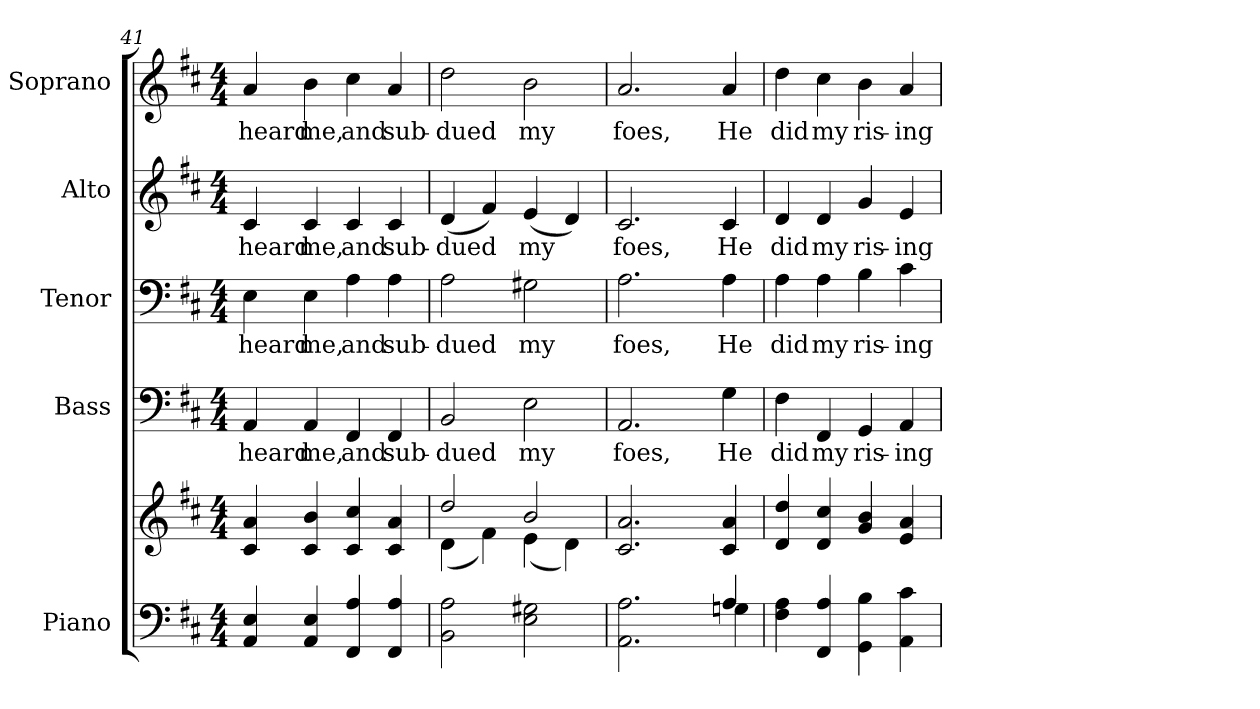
**kern	**kern	**kern	**text	**kern	**text	**kern	**text	**kern	**text
*part5	*part5	*part4	*part4	*part3	*part3	*part2	*part2	*part1	*part1
*staff6	*staff5	*staff4	*staff4	*staff3	*staff3	*staff2	*staff2	*staff1	*staff1
*I"Piano	*	*I"Bass	*	*I"Tenor	*	*I"Alto	*	*I"Soprano	*
*I'Pno.	*	*I'B.	*	*I'T.	*	*I'A.	*	*I'S.	*
*clefF4	*clefG2	*clefF4	*	*clefF4	*	*clefG2	*	*clefG2	*
*k[f#c#]	*k[f#c#]	*k[f#c#]	*	*k[f#c#]	*	*k[f#c#]	*	*k[f#c#]	*
*D:	*D:	*D:	*	*D:	*	*D:	*	*D:	*
*M4/4	*M4/4	*M4/4	*	*M4/4	*	*M4/4	*	*M4/4	*
=41	=41	=41	=41	=41	=41	=41	=41	=41	=41
!	!	!	!LO:LY:b:color=#000000	!	!	!	!	!	!
!	!	!	!	!	!LO:LY:b:color=#000000	!	!	!	!
!	!	!	!	!	!	!	!LO:LY:b:color=#000000	!	!
!	!	!	!	!	!	!	!	!	!LO:LY:b:color=#000000
4AAi/ 4Ei	4c#i/ 4ai	4AAi/	heard	4Ei\	heard	4c#i/	heard	4ai/	heard
!	!	!	!LO:LY:b:color=#000000	!	!	!	!	!	!
!	!	!	!	!	!LO:LY:b:color=#000000	!	!	!	!
!	!	!	!	!	!	!	!LO:LY:b:color=#000000	!	!
!	!	!	!	!	!	!	!	!	!LO:LY:b:color=#000000
4AAi/ 4Ei	4c#i/ 4bi	4AAi/	me,	4Ei\	me,	4c#i/	me,	4bi\	me,
!	!	!	!LO:LY:b:color=#000000	!	!	!	!	!	!
!	!	!	!	!	!LO:LY:b:color=#000000	!	!	!	!
!	!	!	!	!	!	!	!LO:LY:b:color=#000000	!	!
!	!	!	!	!	!	!	!	!	!LO:LY:b:color=#000000
4FF#i/ 4Ai	4c#i/ 4cc#i	4FF#i/	and	4Ai\	and	4c#i/	and	4cc#i\	and
!	!	!	!LO:LY:b:color=#000000	!	!	!	!	!	!
!	!	!	!	!	!LO:LY:b:color=#000000	!	!	!	!
!	!	!	!	!	!	!	!LO:LY:b:color=#000000	!	!
!	!	!	!	!	!	!	!	!	!LO:LY:b:color=#000000
4FF#i/ 4Ai	4c#i/ 4ai	4FF#i/	sub-	4Ai\	sub-	4c#i/	sub-	4ai/	sub-
=42	=42	=42	=42	=42	=42	=42	=42	=42	=42
*	*^	*	*	*	*	*	*	*	*
!	!	!	!	!LO:LY:b:color=#000000	!	!	!	!	!	!
!	!	!	!	!	!	!LO:LY:b:color=#000000	!	!	!	!
!	!	!	!	!	!	!	!	!LO:LY:b:color=#000000	!	!
!	!	!	!	!	!	!	!	!	!	!LO:LY:b:color=#000000
2BBi\ 2Ai	2ddi/	(4di\	2BBi/	-dued	2Ai\	-dued	(4di/	-dued	2ddi\	-dued
.	.	4f#i\)	.	.	.	.	4f#i/)	.	.	.
!	!	!	!	!LO:LY:b:color=#000000	!	!	!	!	!	!
!	!	!	!	!	!	!LO:LY:b:color=#000000	!	!	!	!
!	!	!	!	!	!	!	!	!LO:LY:b:color=#000000	!	!
!	!	!	!	!	!	!	!	!	!	!LO:LY:b:color=#000000
2Ei\ 2G#Xi	2bi/	(4ei\	2Ei\	my	2G#Xi\	my	(4ei/	my	2bi\	my
.	.	4di\)	.	.	.	.	4di/)	.	.	.
*	*v	*v	*	*	*	*	*	*	*	*
!!LO:LB:g=z
=43	=43	=43	=43	=43	=43	=43	=43	=43	=43
*^	*	*	*	*	*	*	*	*	*
*	*	*^	*	*	*	*	*	*	*	*
!	!	!	!	!	!LO:LY:b:color=#000000	!	!	!	!	!	!
*	*	*v	*v	*	*	*	*	*	*	*	*
*	*	*^	*	*	*	*	*	*	*	*
!	!	!	!	!	!	!	!LO:LY:b:color=#000000	!	!	!	!
*	*	*v	*v	*	*	*	*	*	*	*	*
*	*	*^	*	*	*	*	*	*	*	*
!	!	!	!	!	!	!	!	!	!LO:LY:b:color=#000000	!	!
*	*	*v	*v	*	*	*	*	*	*	*	*
*	*	*^	*	*	*	*	*	*	*	*
!	!	!	!	!	!	!	!	!	!	!	!LO:LY:b:color=#000000
*	*	*v	*v	*	*	*	*	*	*	*	*
2.AAi\ 2.Ai	2ryy	2.c#i/ 2.ai	2.AAi/	foes,	2.Ai\	foes,	2.c#i/	foes,	2.ai/	foes,
.	4ryy	.	.	.	.	.	.	.	.	.
!	!	!	!	!LO:LY:b:color=#000000	!	!	!	!	!	!
!	!	!	!	!	!	!LO:LY:b:color=#000000	!	!	!	!
!	!	!	!	!	!	!	!	!LO:LY:b:color=#000000	!	!
!	!	!	!	!	!	!	!	!	!	!LO:LY:b:color=#000000
4Ai/	4Gni\	4c#i/ 4ai	4Gi\	He	4Ai\	He	4c#i/	He	4ai/	He
*v	*v	*	*	*	*	*	*	*	*	*
=44	=44	=44	=44	=44	=44	=44	=44	=44	=44
*^	*	*	*	*	*	*	*	*	*
!	!	!	!	!LO:LY:b:color=#000000	!	!	!	!	!	!
*v	*v	*	*	*	*	*	*	*	*	*
*^	*	*	*	*	*	*	*	*	*
!	!	!	!	!	!	!LO:LY:b:color=#000000	!	!	!	!
*v	*v	*	*	*	*	*	*	*	*	*
*^	*	*	*	*	*	*	*	*	*
!	!	!	!	!	!	!	!	!LO:LY:b:color=#000000	!	!
*v	*v	*	*	*	*	*	*	*	*	*
*^	*	*	*	*	*	*	*	*	*
!	!	!	!	!	!	!	!	!	!	!LO:LY:b:color=#000000
*v	*v	*	*	*	*	*	*	*	*	*
4F#i\ 4Ai	4di/ 4ddi	4F#i\	did	4Ai\	did	4di/	did	4ddi\	did
!	!	!	!LO:LY:b:color=#000000	!	!	!	!	!	!
!	!	!	!	!	!LO:LY:b:color=#000000	!	!	!	!
!	!	!	!	!	!	!	!LO:LY:b:color=#000000	!	!
!	!	!	!	!	!	!	!	!	!LO:LY:b:color=#000000
4FF#i/ 4Ai	4di/ 4cc#i	4FF#i/	my	4Ai\	my	4di/	my	4cc#i\	my
!	!	!	!LO:LY:b:color=#000000	!	!	!	!	!	!
!	!	!	!	!	!LO:LY:b:color=#000000	!	!	!	!
!	!	!	!	!	!	!	!LO:LY:b:color=#000000	!	!
!	!	!	!	!	!	!	!	!	!LO:LY:b:color=#000000
4GGi\ 4Bi	4gi/ 4bi	4GGi/	ris-	4Bi\	ris-	4gi/	ris-	4bi\	ris-
!	!	!	!LO:LY:b:color=#000000	!	!	!	!	!	!
!	!	!	!	!	!LO:LY:b:color=#000000	!	!	!	!
!	!	!	!	!	!	!	!LO:LY:b:color=#000000	!	!
!	!	!	!	!	!	!	!	!	!LO:LY:b:color=#000000
4AAi\ 4c#i	4ei/ 4ai	4AAi/	-ing	4c#i\	-ing	4ei/	-ing	4ai/	-ing
=	=	=	=	=	=	=	=	=	=
*-	*-	*-	*-	*-	*-	*-	*-	*-	*-
